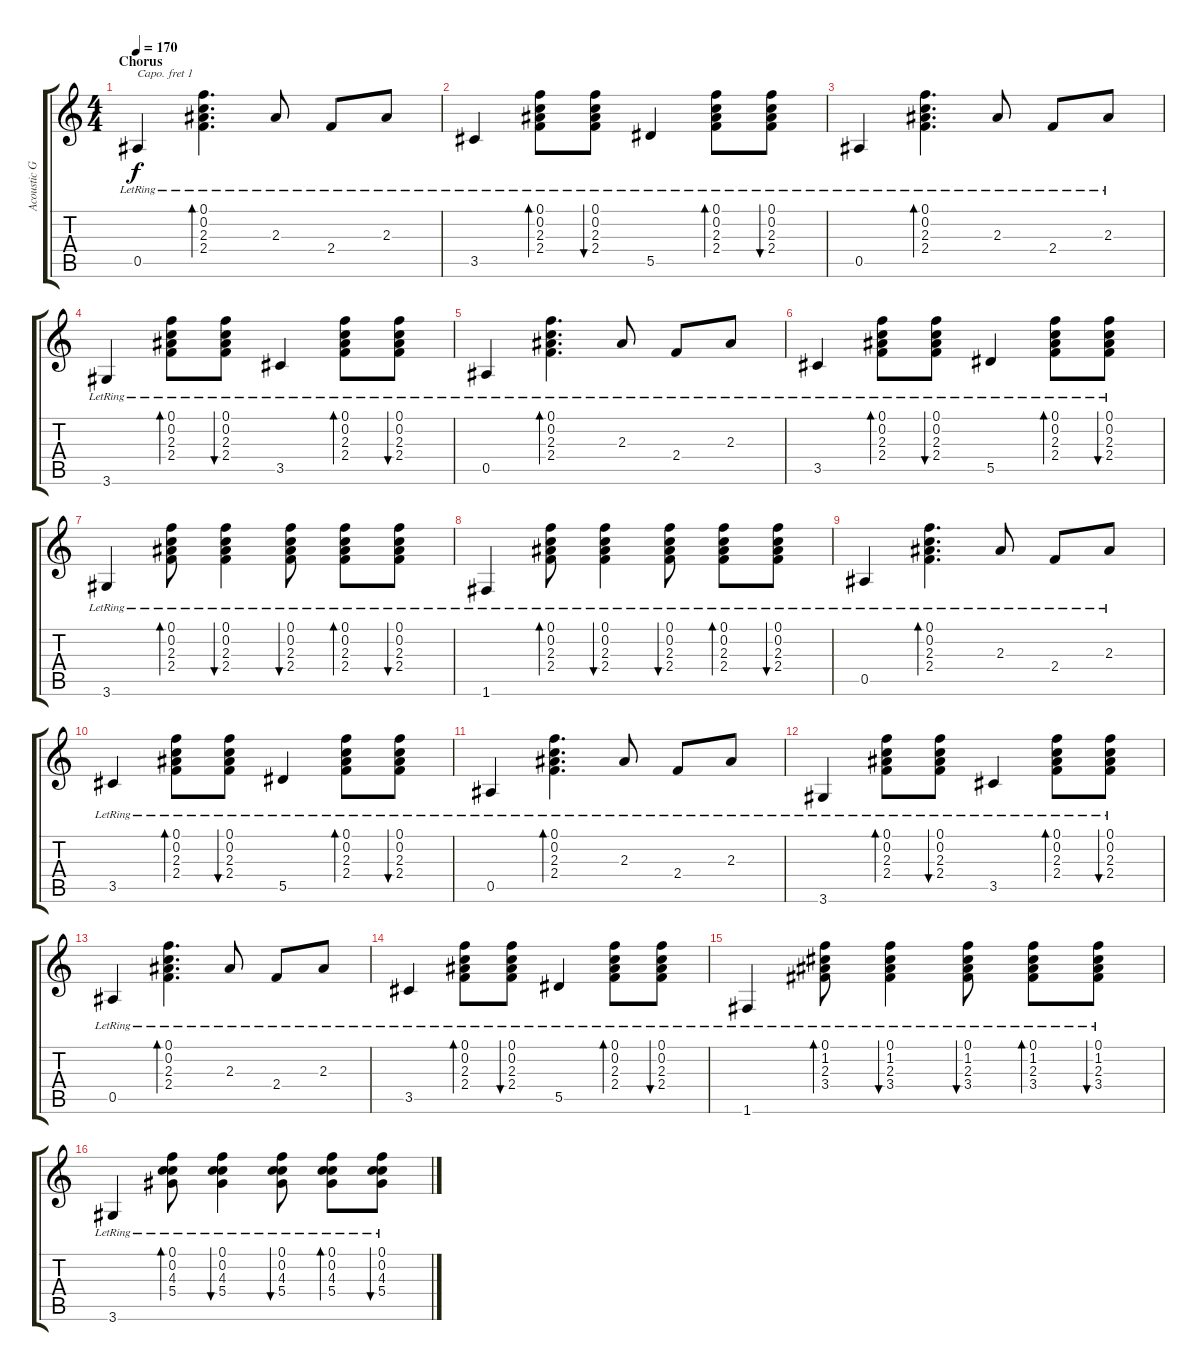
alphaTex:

\track ("Acoustic Guitar" "Acoustic G") {instrument acousticguitarsteel}
\staff {score tabs}
\capo 1
\tuning (E4 B3 G3 D3 A2 E2) {hide}
\ts (4 4)
\section ("" "Chorus")
\tempo 170
\clef g2
\ks c
0.5{lr}.4{dy f} (0.1{lr} 0.2{lr} 2.3 2.4{lr}).4{d bd 60} 2.3{lr}.8 2.4{lr}.8 2.3{lr}.8 |
3.5{lr}.4 (0.1{lr} 0.2{lr} 2.3{lr} 2.4{lr}).8{bd 60} (0.1{lr} 0.2{lr} 2.3{lr} 2.4{lr}).8{bu 60} 5.5{lr}.4 (0.1{lr} 0.2{lr} 2.3{lr} 2.4{lr}).8{bd 60} (0.1{lr} 0.2{lr} 2.3{lr} 2.4{lr}).8{bu 60} |
0.5{lr}.4 (0.1{lr} 0.2{lr} 2.3{lr} 2.4{lr}).4{d bd 60} 2.3{lr}.8 2.4{lr}.8 2.3{lr}.8 |
3.6{lr}.4 (0.1{lr} 0.2{lr} 2.3{lr} 2.4{lr}).8{bd 60} (0.1{lr} 0.2{lr} 2.3{lr} 2.4{lr}).8{bu 60} 3.5{lr}.4 (0.1{lr} 0.2{lr} 2.3{lr} 2.4{lr}).8{bd 60} (0.1{lr} 0.2{lr} 2.3{lr} 2.4{lr}).8{bu 60} |
0.5{lr}.4 (0.1{lr} 0.2{lr} 2.3 2.4{lr}).4{d bd 60} 2.3{lr}.8 2.4{lr}.8 2.3{lr}.8 |
3.5{lr}.4 (0.1{lr} 0.2{lr} 2.3{lr} 2.4{lr}).8{bd 60} (0.1{lr} 0.2{lr} 2.3{lr} 2.4{lr}).8{bu 60} 5.5{lr}.4 (0.1{lr} 0.2{lr} 2.3{lr} 2.4{lr}).8{bd 60} (0.1{lr} 0.2{lr} 2.3{lr} 2.4{lr}).8{bu 60} |
3.6{lr}.4 (0.1{lr} 0.2{lr} 2.3{lr} 2.4{lr}).8{bd 60} (0.1{lr} 0.2{lr} 2.3{lr} 2.4{lr}).4{bu 60} (0.1{lr} 0.2{lr} 2.3{lr} 2.4{lr}).8{bu 60} (0.1{lr} 0.2{lr} 2.3{lr} 2.4{lr}).8{bd 60} (0.1{lr} 0.2{lr} 2.3{lr} 2.4{lr}).8{bu 60} |
1.6{lr}.4 (0.1{lr} 0.2{lr} 2.3{lr} 2.4{lr}).8{bd 60} (0.1{lr} 0.2{lr} 2.3{lr} 2.4{lr}).4{bu 60} (0.1{lr} 0.2{lr} 2.3{lr} 2.4{lr}).8{bu 60} (0.1{lr} 0.2{lr} 2.3{lr} 2.4{lr}).8{bd 60} (0.1{lr} 0.2{lr} 2.3{lr} 2.4{lr}).8{bu 60} |
0.5{lr}.4 (0.1{lr} 0.2{lr} 2.3{lr} 2.4{lr}).4{d bd 60} 2.3{lr}.8 2.4{lr}.8 2.3{lr}.8 |
3.5{lr}.4 (0.1{lr} 0.2{lr} 2.3{lr} 2.4{lr}).8{bd 60} (0.1{lr} 0.2{lr} 2.3{lr} 2.4{lr}).8{bu 60} 5.5{lr}.4 (0.1{lr} 0.2{lr} 2.3{lr} 2.4{lr}).8{bd 60} (0.1{lr} 0.2{lr} 2.3{lr} 2.4{lr}).8{bu 60} |
0.5{lr}.4 (0.1{lr} 0.2{lr} 2.3{lr} 2.4{lr}).4{d bd 60} 2.3{lr}.8 2.4{lr}.8 2.3{lr}.8 |
3.6{lr}.4 (0.1{lr} 0.2{lr} 2.3{lr} 2.4{lr}).8{bd 60} (0.1{lr} 0.2{lr} 2.3{lr} 2.4{lr}).8{bu 60} 3.5{lr}.4 (0.1{lr} 0.2{lr} 2.3{lr} 2.4{lr}).8{bd 60} (0.1{lr} 0.2{lr} 2.3{lr} 2.4{lr}).8{bu 60} |
0.5{lr}.4 (0.1{lr} 0.2{lr} 2.3{lr} 2.4{lr}).4{d bd 60} 2.3{lr}.8 2.4{lr}.8 2.3{lr}.8 |
3.5{lr}.4 (0.1{lr} 0.2{lr} 2.3{lr} 2.4{lr}).8{bd 60} (0.1{lr} 0.2{lr} 2.3{lr} 2.4{lr}).8{bu 60} 5.5{lr}.4 (0.1{lr} 0.2{lr} 2.3{lr} 2.4{lr}).8{bd 60} (0.1{lr} 0.2{lr} 2.3{lr} 2.4{lr}).8{bu 60} |
1.6{lr}.4 (0.1{lr} 1.2{lr} 2.3{lr} 3.4).8{bd 60} (0.1{lr} 1.2{lr} 2.3{lr} 3.4{lr}).4{bu 60} (0.1{lr} 1.2{lr} 2.3{lr} 3.4{lr}).8{bu 60} (0.1{lr} 1.2{lr} 2.3{lr} 3.4{lr}).8{bd 60} (0.1{lr} 1.2{lr} 2.3{lr} 3.4{lr}).8{bu 60} |
3.6{lr}.4 (0.1{lr} 0.2{lr} 4.3{lr} 5.4{lr}).8{bd 60} (0.1{lr} 0.2{lr} 4.3{lr} 5.4{lr}).4{bu 60} (0.1{lr} 0.2{lr} 4.3{lr} 5.4{lr}).8{bu 60} (0.1{lr} 0.2{lr} 4.3{lr} 5.4{lr}).8{bd 60} (0.1{lr} 0.2{lr} 4.3{lr} 5.4{lr}).8{bu 60}
